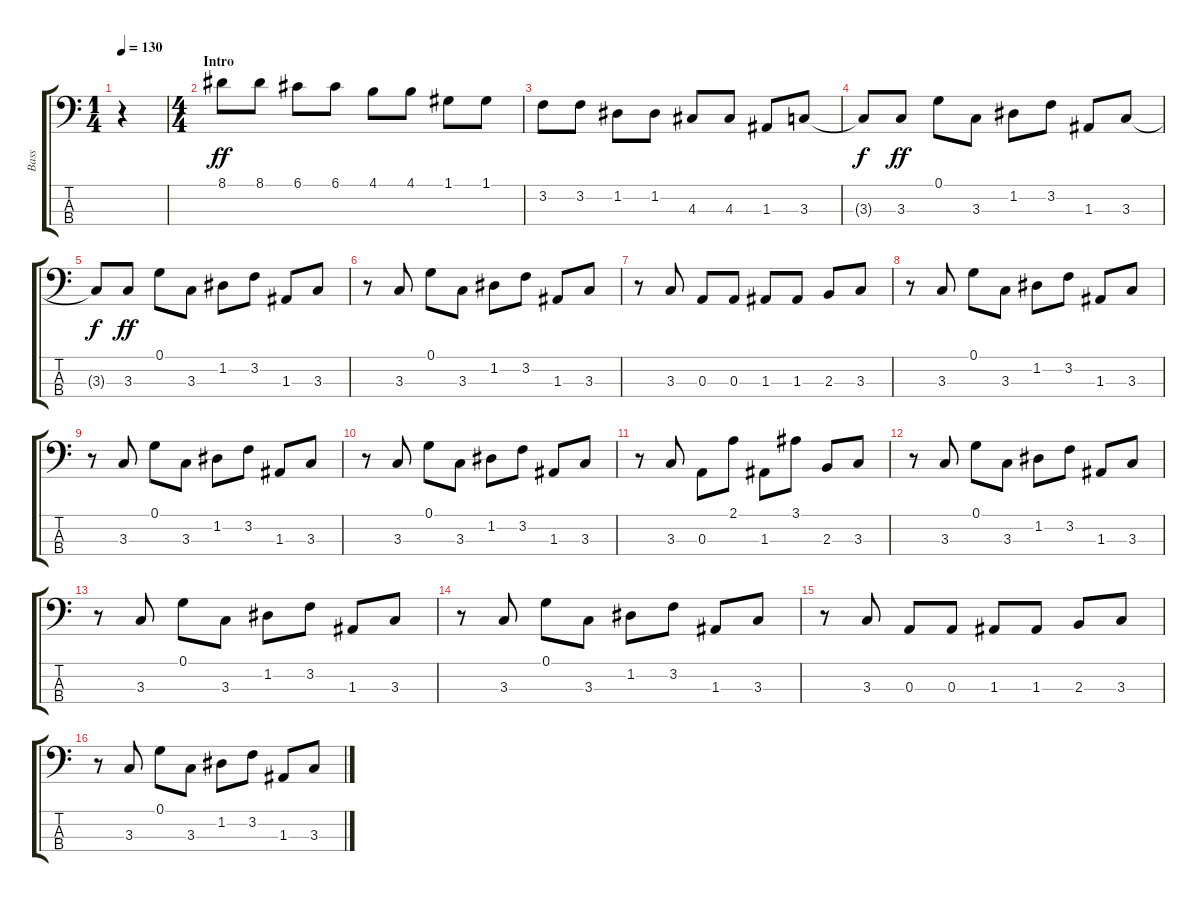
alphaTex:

\track ("Bass" "Bass") {instrument slapbass2}
\staff {score tabs}
\tuning (G2 D2 A1 E1) {hide}
\ts (1 4)
\tempo 130
\clef f4
\ks c
r.4{dy ff instrument slapbass2} |
\ts (4 4)
\section ("" "Intro")
8.1.8 8.1.8 6.1.8 6.1.8 4.1.8 4.1.8 1.1.8 1.1.8 |
3.2.8 3.2.8 1.2.8 1.2.8 4.3.8 4.3.8 1.3.8 3.3.8 |
3.3{t}.8{dy f} 3.3.8{dy ff} 0.1.8 3.3.8 1.2.8 3.2.8 1.3.8 3.3.8 |
3.3{t}.8{dy f} 3.3.8{dy ff} 0.1.8 3.3.8 1.2.8 3.2.8 1.3.8 3.3.8 |
r.8 3.3.8 0.1.8 3.3.8 1.2.8 3.2.8 1.3.8 3.3.8 |
r.8 3.3.8 0.3.8 0.3.8 1.3.8 1.3.8 2.3.8 3.3.8 |
r.8 3.3.8 0.1.8 3.3.8 1.2.8 3.2.8 1.3.8 3.3.8 |
r.8 3.3.8 0.1.8 3.3.8 1.2.8 3.2.8 1.3.8 3.3.8 |
r.8 3.3.8 0.1.8 3.3.8 1.2.8 3.2.8 1.3.8 3.3.8 |
r.8 3.3.8 0.3.8 2.1.8 1.3.8 3.1.8 2.3.8 3.3.8 |
r.8 3.3.8 0.1.8 3.3.8 1.2.8 3.2.8 1.3.8 3.3.8 |
r.8 3.3.8 0.1.8 3.3.8 1.2.8 3.2.8 1.3.8 3.3.8 |
r.8 3.3.8 0.1.8 3.3.8 1.2.8 3.2.8 1.3.8 3.3.8 |
r.8 3.3.8 0.3.8 0.3.8 1.3.8 1.3.8 2.3.8 3.3.8 |
r.8 3.3.8 0.1.8 3.3.8 1.2.8 3.2.8 1.3.8 3.3.8
